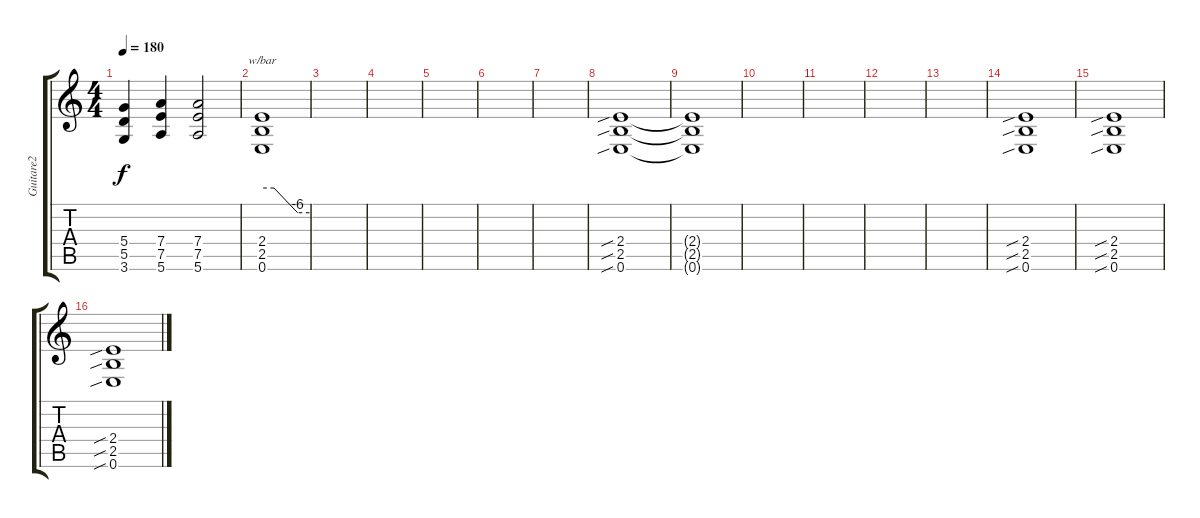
\track ("Guitare2" "Guitare2") {instrument overdrivenguitar}
\staff {score tabs}
\tuning (E4 B3 G3 D3 A2 E2) {hide}
\ts (4 4)
\tempo 180
\clef g2
\ks c
(5.4 5.5 3.6).4{dy f} (7.4 7.5 5.6).4 (7.4 7.5 5.6).2 |
(2.4 2.5 0.6).1{tbe (custom default 0 0 15 0 45 -24 60 -24) volume 13} |
|
|
|
|
|
(2.4{sib} 2.5{sib} 0.6{sib}).1 |
(2.4{t} 2.5{t} 0.6{t}).1 |
|
|
|
|
(2.4{sib} 2.5{sib} 0.6{sib}).1 |
(2.4{sib} 2.5{sib} 0.6{sib}).1 |
(2.4{sib} 2.5{sib} 0.6{sib}).1
